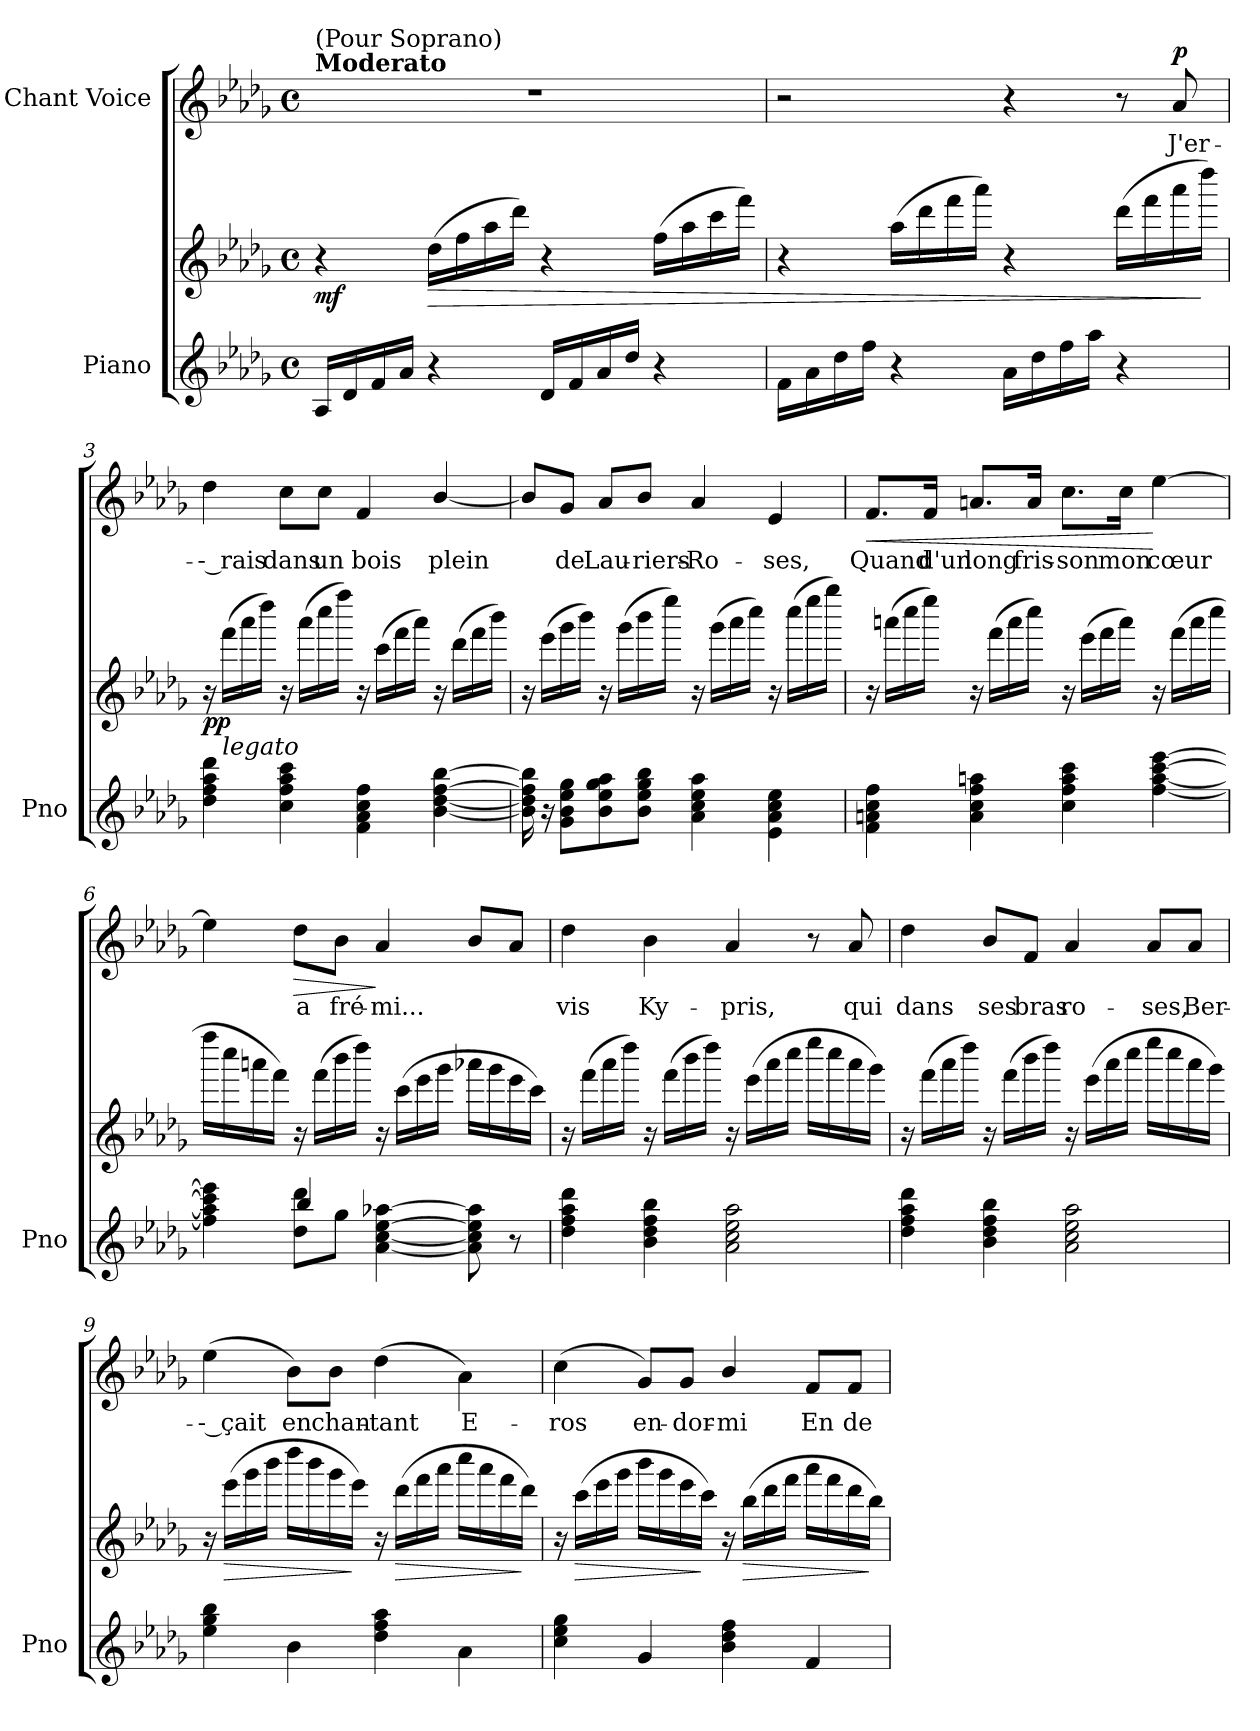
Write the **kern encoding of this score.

**kern	**kern	**dynam	**kern	**text	**dynam
*part2	*part2	*part2	*part1	*part1	*part1
*staff3	*staff2	*staff2/3	*staff1	*staff1	*staff1
*I"Piano	*	*	*I"Chant Voice	*	*
*I'Pno	*	*	*	*	*
*clefG2	*clefG2	*	*clefG2	*	*
*k[b-e-a-d-g-]	*k[b-e-a-d-g-]	*	*k[b-e-a-d-g-]	*	*
*M4/4	*M4/4	*	*M4/4	*	*
*met(c)	*met(c)	*	*met(c)	*	*
=1	=1	=1	=1	=1	=1
!	!	!	!LO:TX:a:B:t=Moderato	!	!
!	!	!	!LO:TX:a:t=(Pour Soprano)	!	!
!	!	!LO:DY:b	!	!	!
16A-/LL	4r	mf	1r	.	.
16d-/	.	.	.	.	.
16f/	.	.	.	.	.
16a-/JJ	.	.	.	.	.
!	!	!LO:HP:b	!	!	!
4r	(16dd-\LL	>	.	.	.
.	16ff\	.	.	.	.
.	16aa-\	.	.	.	.
.	16ddd-\JJ)	.	.	.	.
16d-/LL	4r	.	.	.	.
16f/	.	.	.	.	.
16a-/	.	.	.	.	.
16dd-/JJ	.	.	.	.	.
4r	(16ff\LL	.	.	.	.
.	16aa-\	.	.	.	.
.	16ccc\	.	.	.	.
.	16fff\JJ)	.	.	.	.
!!LO:LB:g=z
=2	=2	=2	=2	=2	=2
16f\LL	4r	.	2r	.	.
16a-\	.	.	.	.	.
16dd-\	.	.	.	.	.
16ff\JJ	.	.	.	.	.
4r	(16aa-\LL	.	.	.	.
.	16ddd-\	.	.	.	.
.	16fff\	.	.	.	.
.	16aaa-\JJ)	.	.	.	.
16a-\LL	4r	.	4r	.	.
16dd-\	.	.	.	.	.
16ff\	.	.	.	.	.
16aa-\JJ	.	.	.	.	.
4r	(16ddd-\LL	.	8r	.	.
.	16fff\	.	.	.	.
!	!	!	!	!LO:LY:b	!LO:DY:a
.	16aaa-\	.	8a-/	J'er-	p
.	16dddd-\JJ)	]	.	.	.
!!LO:LB:g=z
=3	=3	=3	=3	=3	=3
!	!	!LO:DY:b	!	!LO:LY:b	!
4dd-\ 4ff\ 4aa-\ 4ddd-\	16r	pp	4dd-\	-- rais	.
!	!LO:TX:b:i:t=legato	!	!	!	!
.	(16fff\LL	.	.	.	.
.	16aaa-\	.	.	.	.
.	16dddd-\JJ)	.	.	.	.
!	!	!	!	!LO:LY:b	!
4cc\ 4ff\ 4aa-\ 4ccc\	16r	.	8cc\L	dans	.
.	(16aaa-\LL	.	.	.	.
!	!	!	!	!LO:LY:b	!
.	16cccc\	.	8cc\J	un	.
.	16ffff\JJ)	.	.	.	.
!	!	!	!	!LO:LY:b	!
4f\ 4a-\ 4cc\ 4ff\	16r	.	4f/	bois	.
.	(16ccc\LL	.	.	.	.
.	16fff\	.	.	.	.
.	16aaa-\JJ)	.	.	.	.
!	!	!	!	!LO:LY:b	!
[4b-\ [4dd-\ [4ff\ [4bb-\	16r	.	[4b-/	plein	.
.	(16ddd-\LL	.	.	.	.
.	16fff\	.	.	.	.
.	16bbb-\JJ)	.	.	.	.
=4	=4	=4	=4	=4	=4
16b-\] 16dd-\] 16ff\] 16bb-\]	16r	.	8b-/L]	.	.
16r	(16eee-\LL	.	.	.	.
!	!	!	!	!LO:LY:b	!
8g-\ 8b-\ 8ee-\ 8gg-\L	16ggg-\	.	8g-/J	de	.
.	16bbb-\JJ)	.	.	.	.
!	!	!	!	!LO:LY:b	!
8b-\ 8ee-\ 8gg-\ 8aa-\	16r	.	8a-/L	Lau-	.
.	(16ggg-\LL	.	.	.	.
!	!	!	!	!LO:LY:b	!
8b-\ 8ee-\ 8gg-\ 8bb-\J	16bbb-\	.	8b-/J	-riers-	.
.	16eeee-\JJ)	.	.	.	.
!	!	!	!	!LO:LY:b	!
4a-\ 4cc\ 4ee-\ 4aa-\	16r	.	4a-/	-Ro-	.
.	(16ggg-\LL	.	.	.	.
.	16aaa-\	.	.	.	.
.	16cccc\JJ)	.	.	.	.
!	!	!	!	!LO:LY:b	!
4e-\ 4a-\ 4cc\ 4ee-\	16r	.	4e-/	-ses,	.
.	(16cccc\LL	.	.	.	.
.	16eeee-\	.	.	.	.
.	16gggg-\JJ)	.	.	.	.
!!LO:PB:g=z
=5	=5	=5	=5	=5	=5
!	!	!	!	!LO:LY:b	!LO:HP:b
4f\ 4an\ 4cc\ 4ff\	16r	.	8.f/L	Quand	<
.	(16aaan\LL	.	.	.	.
.	16cccc\	.	.	.	.
!	!	!	!	!LO:LY:b	!
.	16eeee-\JJ)	.	16f/Jk	d'un	.
!	!	!	!	!LO:LY:b	!
4a\ 4cc\ 4ff\ 4aan\	16r	.	8.an/L	long	.
.	(16fff\LL	.	.	.	.
.	16aaa\	.	.	.	.
!	!	!	!	!LO:LY:b	!
.	16cccc\JJ)	.	16a/Jk	fris-	.
!	!	!	!	!LO:LY:b	!
4cc\ 4ff\ 4aa\ 4ccc\	16r	.	8.cc\L	-son	.
.	(16eee-\LL	.	.	.	.
.	16fff\	.	.	.	.
!	!	!	!	!LO:LY:b	!
.	16aaa\JJ)	.	16cc\Jk	mon	.
!	!	!	!	!LO:LY:b	!
[4ff\ [<4aa\ [>4ccc\ [>4eee-\	16r	.	[4ee-\	cœur	[
.	(16fff\LL	.	.	.	.
.	16aaa\	.	.	.	.
.	16cccc\JJ	.	.	.	.
!!LO:LB:g=z
=6	=6	=6	=6	=6	=6
*^	*	*	*	*	*
4ff\] 4aan\] 4ccc\] 4eee-\]	4ryy	16ffff\LL	.	4ee-\]	.	.
.	.	16cccc\	.	.	.	.
.	.	16aaan\	.	.	.	.
.	.	16fff\JJ)	.	.	.	.
!	!	!	!	!	!LO:LY:b	!LO:HP:b
8dd-\ 8ddd-\L	4bb-/	16r	.	8dd-\L	a	>
.	.	(16fff\LL	.	.	.	.
!	!	!	!	!	!LO:LY:b	!
8gg-\J	.	16bbb-\	.	8b-\J	fré-	.
.	.	16dddd-\JJ)	.	.	.	.
!	!	!	!	!	!LO:LY:b	!
[4a-\ [<4cc\ [>4ee-\ [>4aa-X\	2ryy	16r	.	4a-/	-mi...	]
.	.	(16ccc\LL	.	.	.	.
.	.	16eee-\	.	.	.	.
.	.	16ggg-\JJ	.	.	.	.
8a-\] 8cc\] 8ee-\] 8aa-\]	.	16aaa-X\LL	.	8b-/L	.	.
.	.	16ggg-\	.	.	.	.
8r	.	16eee-\	.	8a-/J	.	.
.	.	16ccc\JJ)	.	.	.	.
*v	*v	*	*	*	*	*
!!LO:PB:g=z
=7	=7	=7	=7	=7	=7
!	!	!	!	!LO:LY:b	!
4dd-\ 4ff\ 4aa-\ 4ddd-\	16r	.	4dd-\	vis	.
.	(16fff\LL	.	.	.	.
.	16aaa-\	.	.	.	.
.	16dddd-\JJ)	.	.	.	.
!	!	!	!	!LO:LY:b	!
4b-\ 4dd-\ 4ff\ 4bb-\	16r	.	4b-\	Ky-	.
.	(16fff\LL	.	.	.	.
.	16bbb-\	.	.	.	.
.	16dddd-\JJ)	.	.	.	.
!	!	!	!	!LO:LY:b	!
2a-\ 2cc\ 2ee-\ 2aa-\	16r	.	4a-/	-pris,	.
.	(16eee-\LL	.	.	.	.
.	16aaa-\	.	.	.	.
.	16cccc\JJ	.	.	.	.
.	16eeee-\LL	.	8r	.	.
.	16cccc\	.	.	.	.
!	!	!	!	!LO:LY:b	!
.	16aaa-\	.	8a-/	qui	.
.	16ggg-\JJ)	.	.	.	.
!!LO:LB:g=z
=8	=8	=8	=8	=8	=8
!	!	!	!	!LO:LY:b	!
4dd-\ 4ff\ 4aa-\ 4ddd-\	16r	.	4dd-\	dans	.
.	(16fff\LL	.	.	.	.
.	16aaa-\	.	.	.	.
.	16dddd-\JJ)	.	.	.	.
!	!	!	!	!LO:LY:b	!
4b-\ 4dd-\ 4ff\ 4bb-\	16r	.	8b-/L	ses	.
.	(16fff\LL	.	.	.	.
!	!	!	!	!LO:LY:b	!
.	16bbb-\	.	8f/J	bras	.
.	16dddd-\JJ)	.	.	.	.
!	!	!	!	!LO:LY:b	!
2a-\ 2cc\ 2ee-\ 2aa-\	16r	.	4a-/	ro-	.
.	(16eee-\LL	.	.	.	.
.	16aaa-\	.	.	.	.
.	16cccc\JJ	.	.	.	.
!	!	!	!	!LO:LY:b	!
.	16eeee-\LL	.	8a-/L	-ses,	.
.	16cccc\	.	.	.	.
!	!	!	!	!LO:LY:b	!
.	16aaa-\	.	8a-/J	Ber-	.
.	16ggg-\JJ)	.	.	.	.
!!LO:LB:g=z
=9	=9	=9	=9	=9	=9
!	!	!	!	!LO:LY:b	!
4ee-\ 4gg-\ 4bb-\	16r	.	(4ee-\	-- çait	.
!	!	!LO:HP:b	!	!	!
.	(16eee-\LL	>	.	.	.
.	16ggg-\	.	.	.	.
.	16bbb-\JJ	.	.	.	.
!	!	!	!	!LO:LY:b	!
4b-\	16dddd-\LL	.	8b-\L)	en	.
.	16bbb-\	.	.	.	.
!	!	!	!	!LO:LY:b	!
.	16ggg-\	.	8b-\J	chan-	.
.	16eee-\JJ)	]	.	.	.
!	!	!	!	!LO:LY:b	!
4dd-\ 4ff\ 4aa-\	16r	.	(4dd-\	-tant	.
!	!	!LO:HP:b	!	!	!
.	(16ddd-\LL	>	.	.	.
.	16fff\	.	.	.	.
.	16aaa-\JJ	.	.	.	.
!	!	!	!	!LO:LY:b	!
4a-\	16cccc\LL	.	4a-\)	E-	.
.	16aaa-\	.	.	.	.
.	16fff\	.	.	.	.
.	16ddd-\JJ)	]	.	.	.
!!LO:LB:g=z
=10	=10	=10	=10	=10	=10
!	!	!	!	!LO:LY:b	!
4cc\ 4ee-\ 4gg-\	16r	.	(4cc\	-ros	.
!	!	!LO:HP:b	!	!	!
.	(16ccc\LL	>	.	.	.
.	16eee-\	.	.	.	.
.	16ggg-\JJ	.	.	.	.
!	!	!	!	!LO:LY:b	!
4g-/	16bbb-\LL	.	8g-/L)	en-	.
.	16ggg-\	.	.	.	.
!	!	!	!	!LO:LY:b	!
.	16eee-\	.	8g-/J	-dor-	.
.	16ccc\JJ)	]	.	.	.
!	!	!	!	!LO:LY:b	!
4b-\ 4dd-\ 4ff\	16r	.	4b-/	-mi	.
!	!	!LO:HP:b	!	!	!
.	(16bb-\LL	>	.	.	.
.	16ddd-\	.	.	.	.
.	16fff\JJ	.	.	.	.
!	!	!	!	!LO:LY:b	!
4f/	16aaa-\LL	.	8f/L	En	.
.	16fff\	.	.	.	.
!	!	!	!	!LO:LY:b	!
.	16ddd-\	.	8f/J	de	.
.	16bb-\JJ)	]	.	.	.
=	=	=	=	=	=
*-	*-	*-	*-	*-	*-
